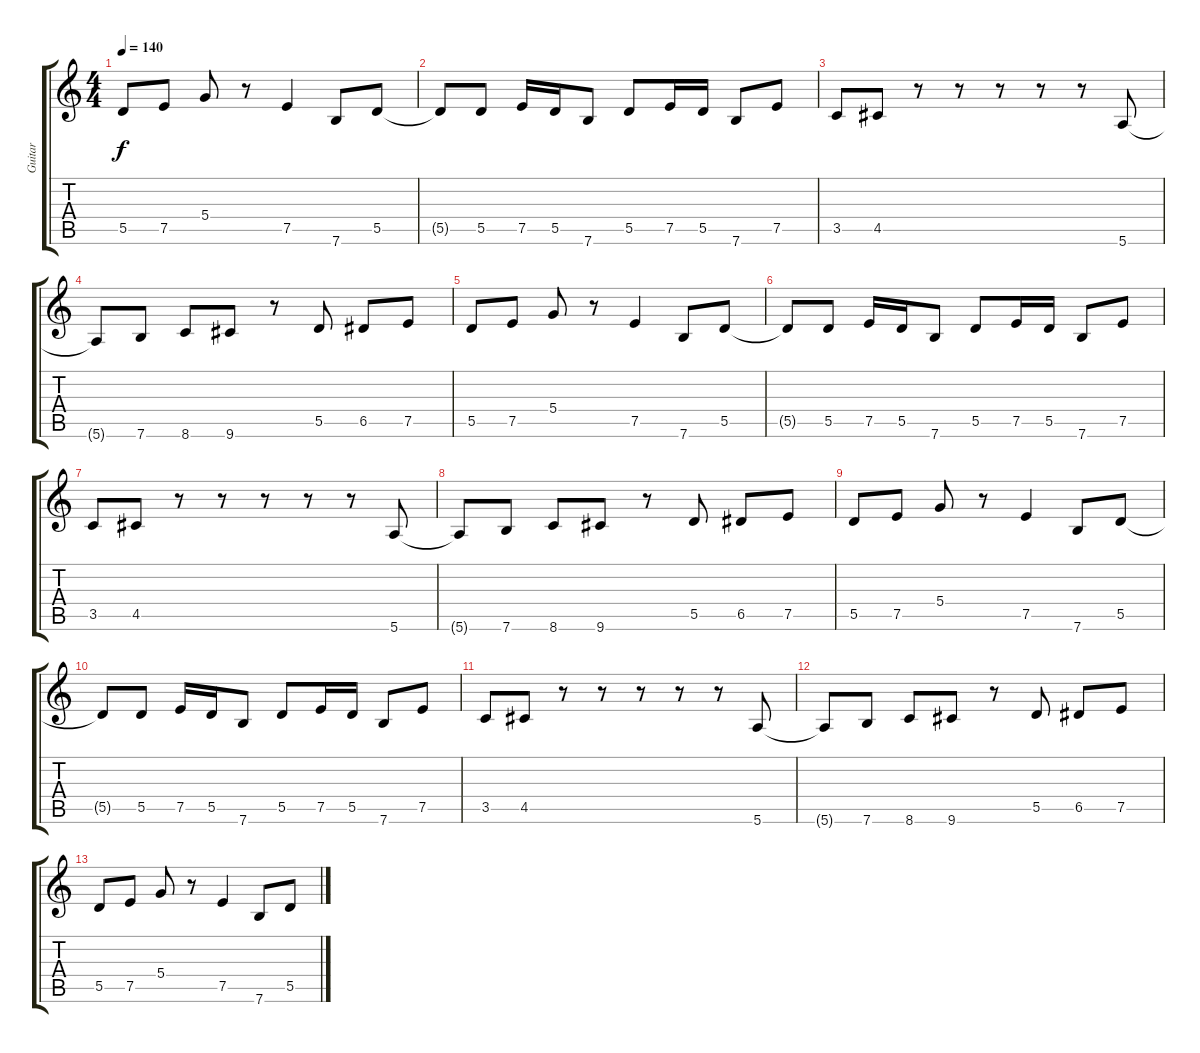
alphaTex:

\track ("Guitar" "Guitar") {instrument electricguitarjazz}
\staff {score tabs}
\tuning (E4 B3 G3 D3 A2 E2) {hide}
\ts (4 4)
\tempo 140
\clef g2
\ks c
5.5.8{dy f} 7.5.8 5.4.8 r.8 7.5.4 7.6.8 5.5.8 |
5.5{t}.8 5.5.8 7.5.16 5.5.16 7.6.8 5.5.8 7.5.16 5.5.16 7.6.8 7.5.8 |
3.5.8 4.5.8 r.8 r.8 r.8 r.8 r.8 5.6.8 |
5.6{t}.8 7.6.8 8.6.8 9.6.8 r.8 5.5.8 6.5.8 7.5.8 |
5.5.8 7.5.8 5.4.8 r.8 7.5.4 7.6.8 5.5.8 |
5.5{t}.8 5.5.8 7.5.16 5.5.16 7.6.8 5.5.8 7.5.16 5.5.16 7.6.8 7.5.8 |
3.5.8 4.5.8 r.8 r.8 r.8 r.8 r.8 5.6.8 |
5.6{t}.8 7.6.8 8.6.8 9.6.8 r.8 5.5.8 6.5.8 7.5.8 |
5.5.8 7.5.8 5.4.8 r.8 7.5.4 7.6.8 5.5.8 |
5.5{t}.8 5.5.8 7.5.16 5.5.16 7.6.8 5.5.8 7.5.16 5.5.16 7.6.8 7.5.8 |
3.5.8 4.5.8 r.8 r.8 r.8 r.8 r.8 5.6.8 |
5.6{t}.8 7.6.8 8.6.8 9.6.8 r.8 5.5.8 6.5.8 7.5.8 |
5.5.8 7.5.8 5.4.8 r.8 7.5.4 7.6.8 5.5.8
